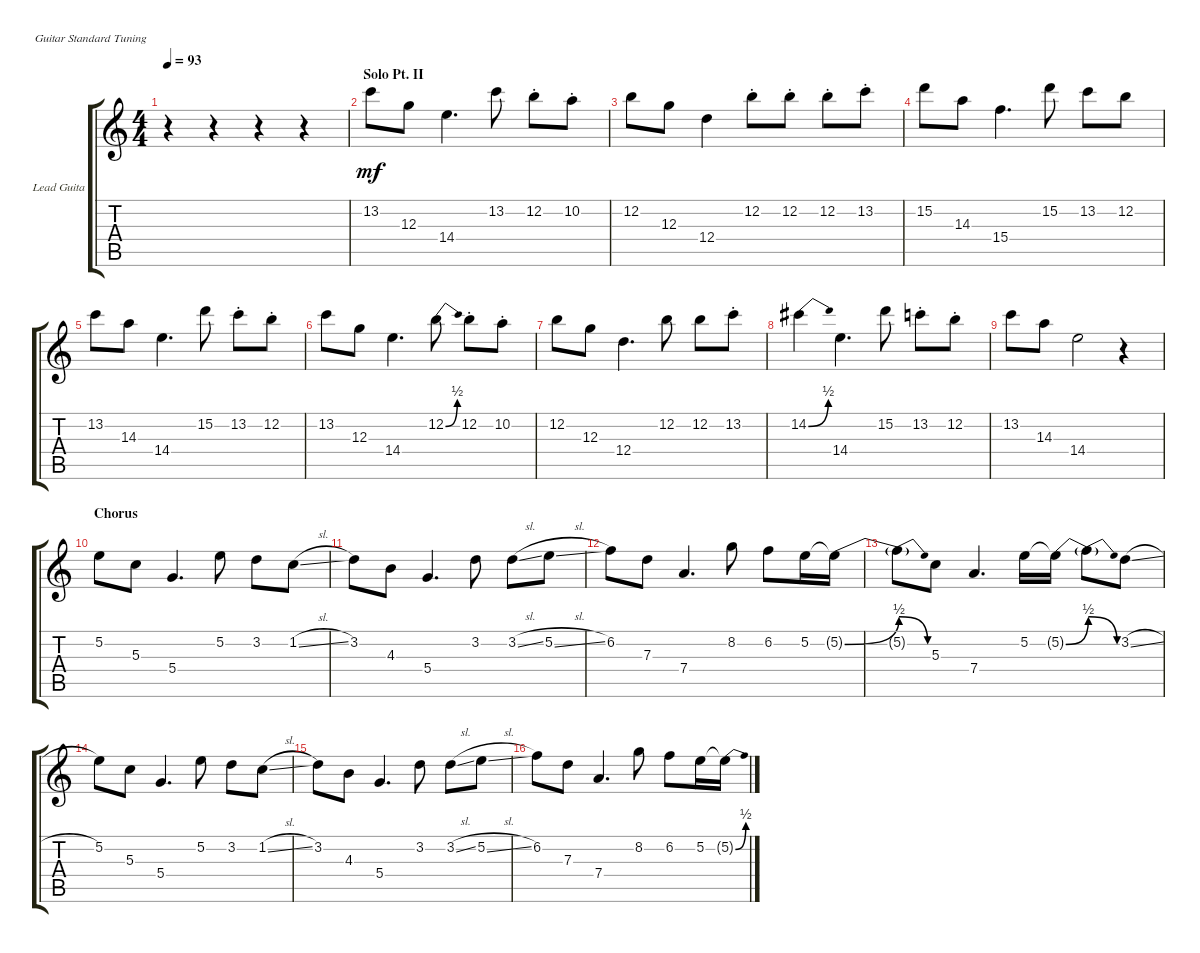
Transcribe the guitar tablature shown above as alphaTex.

\defaultSystemsLayout 4
\bracketExtendMode groupsimilarinstruments
\firstSystemTrackNameOrientation horizontal
\otherSystemsTrackNameOrientation horizontal
\track ("Lead Guitar (Whammy)" "Lead Guita") {instrument overdrivenguitar}
\staff {score tabs}
\tuning (E4 B3 G3 D3 A2 E2)
\ts (4 4)
\tempo 93
\clef g2
\scale
0.333333
\ks c
r.4{dy mf} r.4 r.4 r.4 |
\section ("" "Solo Pt. II")
\scale
0.333333 13.2.8 12.3.8 14.4.4{d} 13.2.8 12.2{st}.8 10.2{st}.8 |
\scale
0.333333 12.2.8 12.3.8 12.4.4 12.2{st}.8 12.2{st}.8 12.2{st}.8 13.2{st}.8 |
\scale
0.333333 15.2.8 14.3.8 15.4.4{d} 15.2.8 13.2.8 12.2.8 |
\scale
0.333333 13.2.8 14.3.8 14.4.4{d} 15.2.8 13.2{st}.8 12.2{st}.8 |
\scale
0.333333 13.2.8 12.3.8 14.4.4{d} 12.2{be (bend 0 0 8.4 2)}.8 12.2{st}.8 10.2{st}.8 |
\scale
0.333333 12.2.8 12.3.8 12.4.4{d} 12.2.8 12.2.8 13.2{st}.8 |
\scale
0.333333 14.2{be (bend 0 0 46.8 2)}.4 14.4.4{d} 15.2.8 13.2{st}.8 12.2{st}.8 |
\scale
0.333333 13.2.8 14.3.8 14.4.2 r.4 |
\section ("" "Chorus")
\scale
0.333333 5.2.8 5.3.8 5.4.4{d} 5.2.8 3.2.8 1.2{sl}.8 |
\scale
0.333333 3.2.8 4.3.8 5.4.4{d} 3.2.8 3.2{sl}.8 5.2{sl}.8 |
\scale
0.333333 6.2.8 7.3.8 7.4.4{d} 8.2.8 6.2.8 5.2.16 5.2{be (bend 0 0 31.2 2) t}.16 |
\scale
0.333333 5.2{be (release 0 2 30.599999999999998 0) t}.8 5.3.8 7.4.4{d} 5.2.16 5.2{be (bend 0 0 30 2) t}.16 5.2{be (release 0 2 30.599999999999998 0) t}.8 3.2{sl}.8 |
\scale
0.333333 5.2.8 5.3.8 5.4.4{d} 5.2.8 3.2.8 1.2{sl}.8 |
3.2.8 4.3.8 5.4.4{d} 3.2.8 3.2{sl}.8 5.2{sl}.8 |
6.2.8 7.3.8 7.4.4{d} 8.2.8 6.2.8 5.2.16 5.2{be (bend 0 0 31.2 2) t}.16
